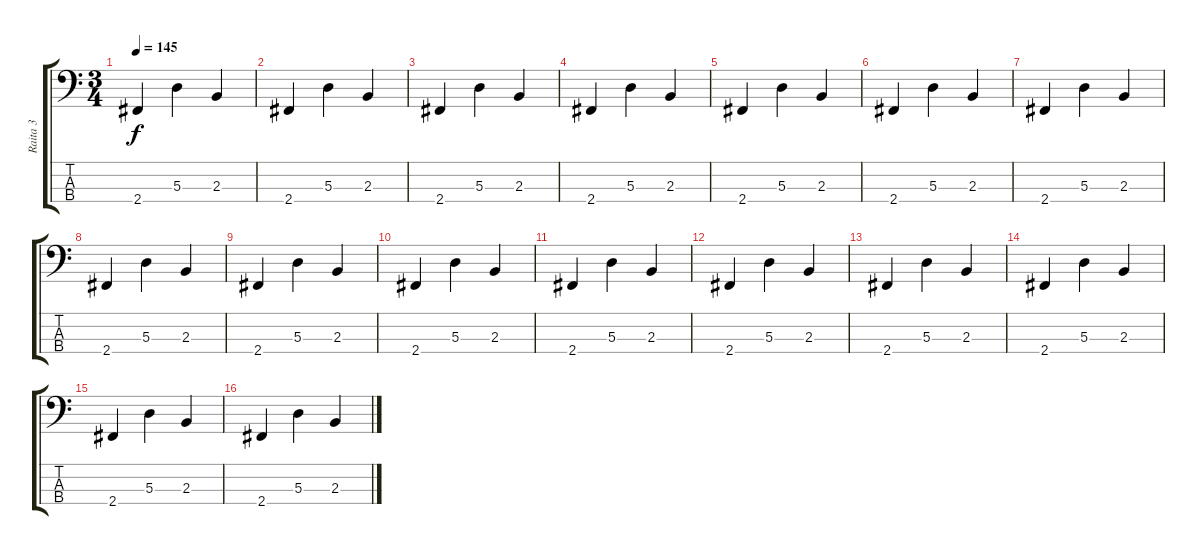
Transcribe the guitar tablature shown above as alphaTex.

\track ("Raita 3" "Raita 3") {instrument acousticguitarnylon}
\staff {score tabs}
\tuning (G2 D2 A1 E1) {hide}
\ts (3 4)
\tempo 145
\clef f4
\ks c
2.4.4{dy f} 5.3.4 2.3.4 |
2.4.4 5.3.4 2.3.4 |
2.4.4 5.3.4 2.3.4 |
2.4.4 5.3.4 2.3.4 |
2.4.4 5.3.4 2.3.4 |
2.4.4 5.3.4 2.3.4 |
2.4.4 5.3.4 2.3.4 |
2.4.4 5.3.4 2.3.4 |
2.4.4 5.3.4 2.3.4 |
2.4.4 5.3.4 2.3.4 |
2.4.4 5.3.4 2.3.4 |
2.4.4 5.3.4 2.3.4 |
2.4.4 5.3.4 2.3.4 |
2.4.4 5.3.4 2.3.4 |
2.4.4 5.3.4 2.3.4 |
2.4.4 5.3.4 2.3.4
